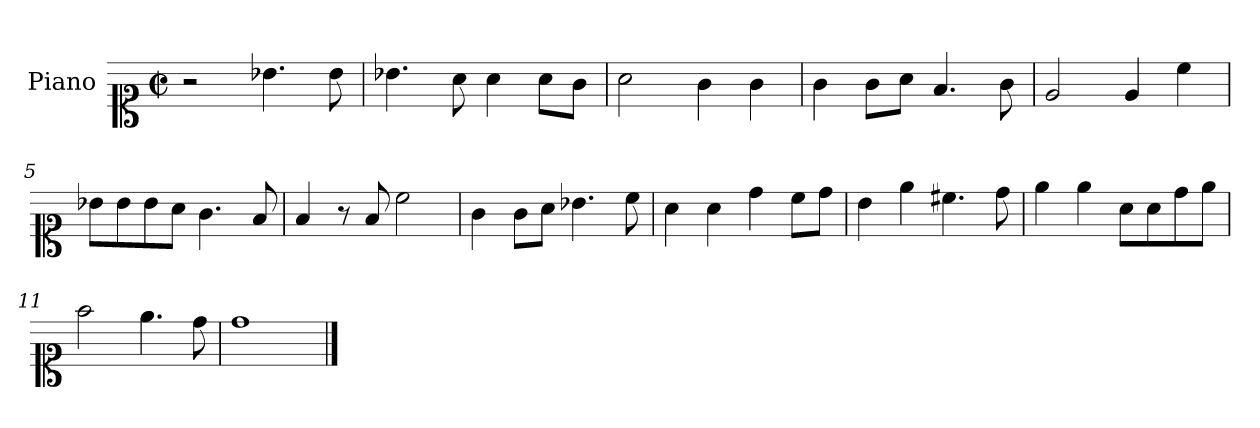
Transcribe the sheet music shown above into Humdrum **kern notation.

**kern
*part1
*staff1
*I"Piano
*I'Pno.
*clefC1
*k[]
*M2/2
*met(c|)
=
2r
4.b-X\
8b-\
=1
4.b-X\
8a\
4a\
8a\L
8g\J
=2
2a\
4g\
4g\
=3
4g\
8g\L
8a\J
4.f/
8g\
=4
2e/
4e/
4cc\
=5
8b-X\L
8b-\
8b-\
8a\J
4.g\
8f/
=6
4f/
8r
8f/
2cc\
!!LO:LB:g=z
=7
4g\
8g\L
8a\J
4.b-X\
8cc\
=8
4a\
4a\
4dd\
8cc\L
8dd\J
=9
4b\
4ee\
4.cc#X\
8dd\
=10
4ee\
4ee\
8a\L
8a\
8dd\
8ee\J
=11
2ff\
4.ee\
8dd\
=12
1dd
==
*-
